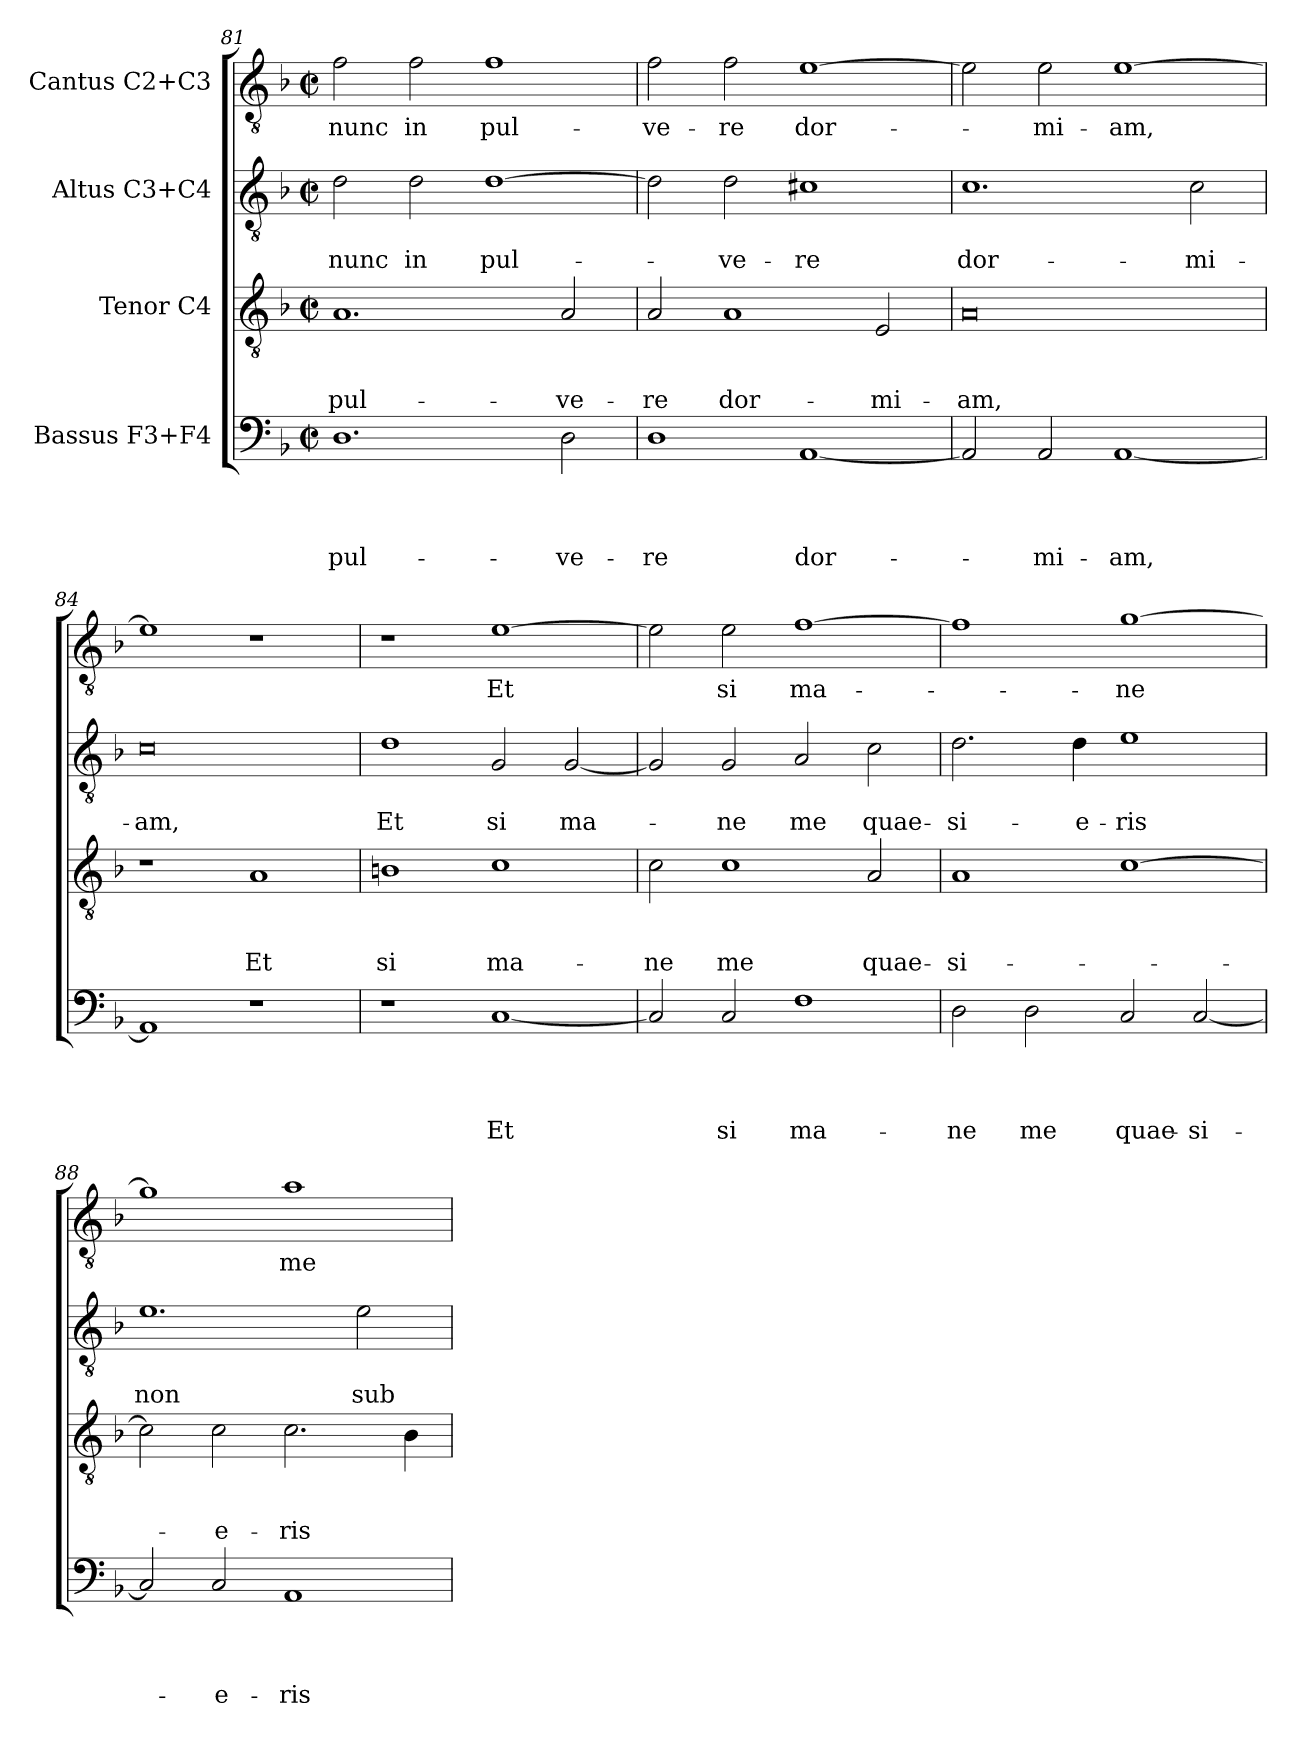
**kern	**text	**text	**text	**text	**kern	**text	**text	**text	**kern	**text	**text	**kern	**text
*part4	*part4	*part4	*part4	*part4	*part3	*part3	*part3	*part3	*part2	*part2	*part2	*part1	*part1
*staff4	*staff4	*staff4	*staff4	*staff4	*staff3	*staff3	*staff3	*staff3	*staff2	*staff2	*staff2	*staff1	*staff1
*I"Bassus F3+F4	*	*	*	*	*I"Tenor C4	*	*	*	*I"Altus C3+C4	*	*	*I"Cantus C2+C3	*
!!LO:PB:g=z
*clefF4	*	*	*	*	*clefGv2	*	*	*	*clefGv2	*	*	*clefGv2	*
*k[b-]	*	*	*	*	*k[b-]	*	*	*	*k[b-]	*	*	*k[b-]	*
*F:	*	*	*	*	*F:	*	*	*	*F:	*	*	*F:	*
*M2/2	*	*	*	*	*M2/2	*	*	*	*M2/2	*	*	*M2/2	*
*met(c|)	*	*	*	*	*met(c|)	*	*	*	*met(c|)	*	*	*met(c|)	*
=81	=81	=81	=81	=81	=81	=81	=81	=81	=81	=81	=81	=81	=81
!	!	!	!	!LO:LY:b	!	!	!	!LO:LY:b	!	!	!LO:LY:b	!	!LO:LY:b
1.D	.	.	.	pul-	1.A	.	.	pul-	2d\	.	nunc	2f\	nunc
!	!	!	!	!	!	!	!	!	!	!	!LO:LY:b	!	!LO:LY:b
.	.	.	.	.	.	.	.	.	2d\	.	in	2f\	in
!	!	!	!	!	!	!	!	!	!	!	!LO:LY:b	!	!LO:LY:b
.	.	.	.	.	.	.	.	.	[>1d	.	pul-	1f	pul-
!	!	!	!	!LO:LY:b	!	!	!	!LO:LY:b	!	!	!	!	!
2D\	.	.	.	-ve-	2A/	.	.	-ve-	.	.	.	.	.
=82	=82	=82	=82	=82	=82	=82	=82	=82	=82	=82	=82	=82	=82
!	!	!	!	!LO:LY:b	!	!	!	!LO:LY:b	!	!	!	!	!LO:LY:b
1D	.	.	.	-re	2A/	.	.	-re	2d\]	.	.	2f\	-ve-
!	!	!	!	!	!	!	!	!LO:LY:b	!	!	!LO:LY:b	!	!LO:LY:b
.	.	.	.	.	1A	.	.	dor-	2d\	.	-ve-	2f\	-re
!	!	!	!	!LO:LY:b	!	!	!	!	!	!	!LO:LY:b	!	!LO:LY:b
[<1AA	.	.	.	dor-	.	.	.	.	1c#X	.	-re	[>1e	dor-
!	!	!	!	!	!	!	!	!LO:LY:b	!	!	!	!	!
.	.	.	.	.	2E/	.	.	-mi-	.	.	.	.	.
=83	=83	=83	=83	=83	=83	=83	=83	=83	=83	=83	=83	=83	=83
!	!	!	!	!	!	!	!	!LO:LY:b	!	!	!LO:LY:b	!	!
2AA/]	.	.	.	.	0A	.	.	-am,	1.c	.	dor-	2e\]	.
!	!	!	!	!LO:LY:b	!	!	!	!	!	!	!	!	!LO:LY:b
2AA/	.	.	.	-mi-	.	.	.	.	.	.	.	2e\	-mi-
!	!	!	!	!LO:LY:b	!	!	!	!	!	!	!	!	!LO:LY:b
[<1AA	.	.	.	-am,	.	.	.	.	.	.	.	[>1e	-am,
!	!	!	!	!	!	!	!	!	!	!	!LO:LY:b	!	!
.	.	.	.	.	.	.	.	.	2c\	.	-mi-	.	.
=84	=84	=84	=84	=84	=84	=84	=84	=84	=84	=84	=84	=84	=84
!	!	!	!	!	!	!	!	!	!	!	!LO:LY:b	!	!
1AA]	.	.	.	.	1r	.	.	.	0c	.	-am,	1e]	.
!	!	!	!	!	!	!	!	!LO:LY:b	!	!	!	!	!
1r	.	.	.	.	1A	.	.	Et	.	.	.	1r	.
=85	=85	=85	=85	=85	=85	=85	=85	=85	=85	=85	=85	=85	=85
!	!	!	!	!	!	!	!	!LO:LY:b	!	!	!LO:LY:b	!	!
1r	.	.	.	.	1Bn	.	.	si	1d	.	Et	1r	.
!	!	!	!	!LO:LY:b	!	!	!	!LO:LY:b	!	!	!LO:LY:b	!	!LO:LY:b
[<1C	.	.	.	Et	1c	.	.	ma-	2G/	.	si	[<1e	Et
!	!	!	!	!	!	!	!	!	!	!	!LO:LY:b	!	!
.	.	.	.	.	.	.	.	.	[<2G/	.	ma-	.	.
!!LO:LB:g=z
=86	=86	=86	=86	=86	=86	=86	=86	=86	=86	=86	=86	=86	=86
!	!	!	!	!	!	!	!	!LO:LY:b	!	!	!	!	!
2C/]	.	.	.	.	2c\	.	.	-ne	2G/]	.	.	2e\]	.
!	!	!	!	!LO:LY:b	!	!	!	!LO:LY:b	!	!	!LO:LY:b	!	!LO:LY:b
2C/	.	.	.	si	1c	.	.	me	2G/	.	-ne	2e\	si
!	!	!	!	!LO:LY:b	!	!	!	!	!	!	!LO:LY:b	!	!LO:LY:b
1F	.	.	.	ma-	.	.	.	.	2A/	.	me	[>1f	ma-
!	!	!	!	!	!	!	!	!LO:LY:b	!	!	!LO:LY:b	!	!
.	.	.	.	.	2A/	.	.	quae-	2c\	.	quae-	.	.
=87	=87	=87	=87	=87	=87	=87	=87	=87	=87	=87	=87	=87	=87
!	!	!	!	!LO:LY:b	!	!	!	!LO:LY:b	!	!	!LO:LY:b	!	!
2D\	.	.	.	-ne	1A	.	.	-si-	2.d\	.	-si-	1f]	.
!	!	!	!	!LO:LY:b	!	!	!	!	!	!	!	!	!
2D\	.	.	.	me	.	.	.	.	.	.	.	.	.
!	!	!	!	!	!	!	!	!	!	!	!LO:LY:b	!	!
.	.	.	.	.	.	.	.	.	4d\	.	-e-	.	.
!	!	!	!	!LO:LY:b	!	!	!	!	!	!	!LO:LY:b	!	!LO:LY:b
2C/	.	.	.	quae-	[>1c	.	.	.	1e	.	-ris	[>1g	-ne
!	!	!	!	!LO:LY:b	!	!	!	!	!	!	!	!	!
[<2C/	.	.	.	-si-	.	.	.	.	.	.	.	.	.
=88	=88	=88	=88	=88	=88	=88	=88	=88	=88	=88	=88	=88	=88
!	!	!	!	!	!	!	!	!	!	!	!LO:LY:b	!	!
2C/]	.	.	.	.	2c\]	.	.	.	1.e	.	non	1g]	.
!	!	!	!	!LO:LY:b	!	!	!	!LO:LY:b	!	!	!	!	!
2C/	.	.	.	-e-	2c\	.	.	-e-	.	.	.	.	.
!	!	!	!	!LO:LY:b	!	!	!	!LO:LY:b	!	!	!	!	!LO:LY:b
1AA	.	.	.	-ris	2.c\	.	.	-ris	.	.	.	1a	me
!	!	!	!	!	!	!	!	!	!	!	!LO:LY:b	!	!
.	.	.	.	.	.	.	.	.	2e\	.	sub-	.	.
.	.	.	.	.	4B-\	.	.	.	.	.	.	.	.
=	=	=	=	=	=	=	=	=	=	=	=	=	=
*-	*-	*-	*-	*-	*-	*-	*-	*-	*-	*-	*-	*-	*-
